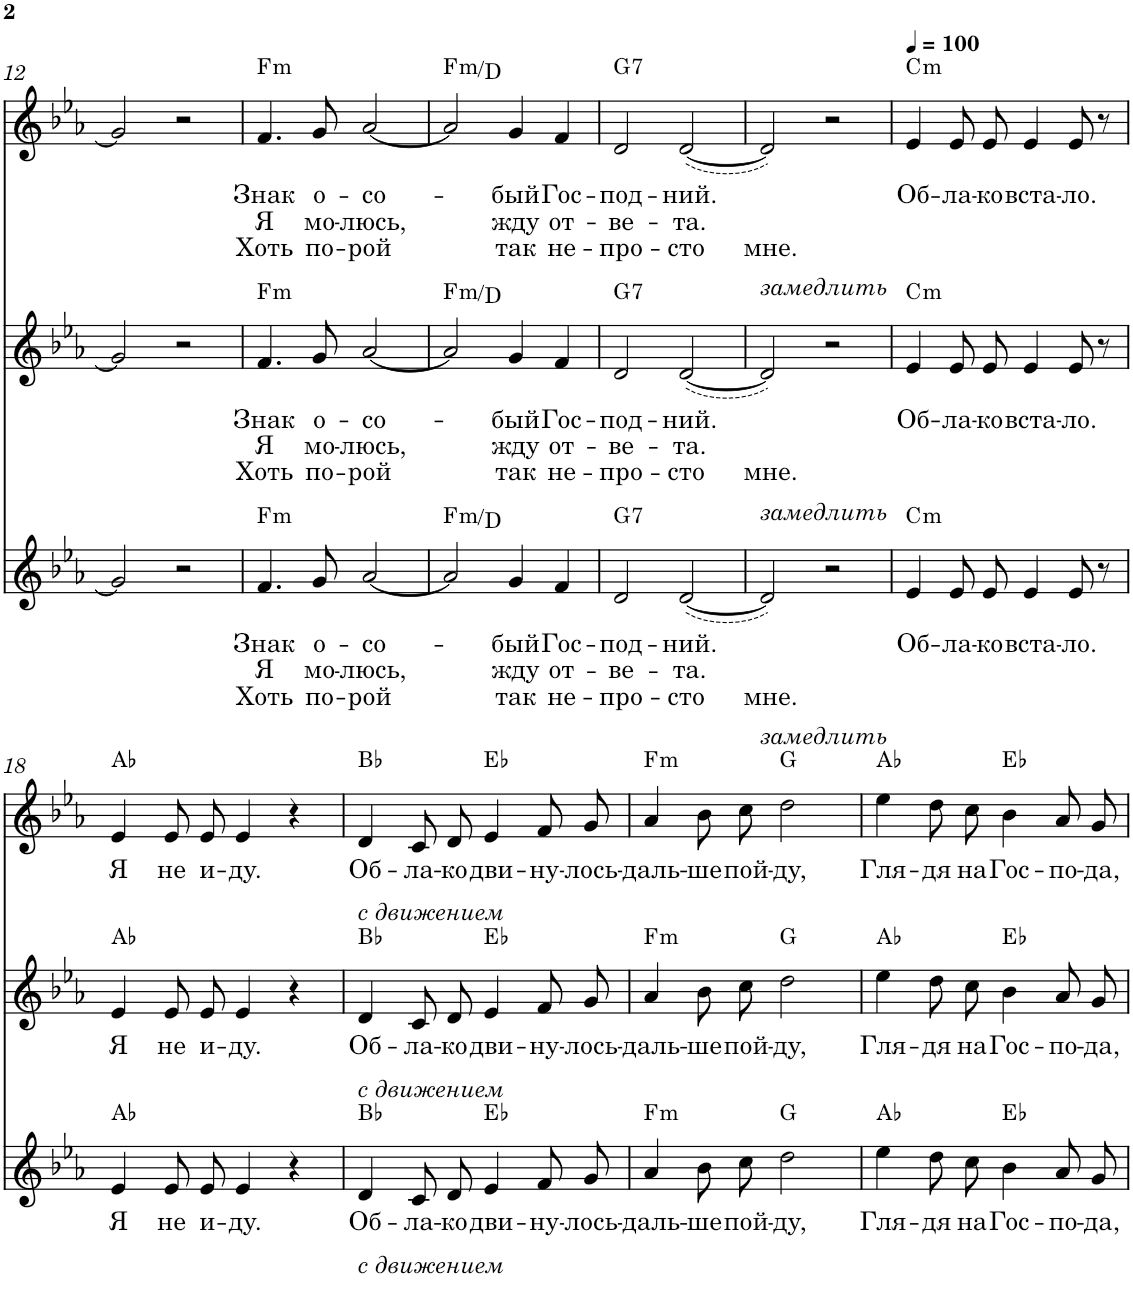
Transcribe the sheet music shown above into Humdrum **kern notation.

**kern	**text	**text	**text	**harte	**kern	**text	**text	**text	**harte	**kern	**text	**text	**text	**harte
*part3	*part3	*part3	*part3	*part3	*part2	*part2	*part2	*part2	*part2	*part1	*part1	*part1	*part1	*part1
*staff3	*staff3	*staff3	*staff3	*	*staff2	*staff2	*staff2	*staff2	*	*staff1	*staff1	*staff1	*staff1	*
*I"Oboe	*	*	*	*	*I"Violin	*	*	*	*	*I"Piano	*	*	*	*
*I'Ob	*	*	*	*	*I'Vln	*	*	*	*	*	*	*	*	*
!!LO:PB:g=z
*clefG2	*	*	*	*	*clefG2	*	*	*	*	*clefG2	*	*	*	*
*k[b-e-a-]	*	*	*	*	*k[b-e-a-]	*	*	*	*	*k[b-e-a-]	*	*	*	*
*c:	*	*	*	*	*c:	*	*	*	*	*c:	*	*	*	*
*M4/4	*	*	*	*	*M4/4	*	*	*	*	*M4/4	*	*	*	*
=12	=12	=12	=12	=12	=12	=12	=12	=12	=12	=12	=12	=12	=12	=12
2g/]	.	.	.	.	2g/]	.	.	.	.	2g/]	.	.	.	.
2r	.	.	.	.	2r	.	.	.	.	2r	.	.	.	.
=13	=13	=13	=13	=13	=13	=13	=13	=13	=13	=13	=13	=13	=13	=13
!	!LO:LY:b	!LO:LY:b	!LO:LY:b	!LO:H:kt=m	!	!LO:LY:b	!LO:LY:b	!LO:LY:b	!LO:H:kt=m	!	!LO:LY:b	!LO:LY:b	!LO:LY:b	!LO:H:kt=m
4.f/	Знак	Я	Хоть	F:min	4.f/	Знак	Я	Хоть	F:min	4.f/	Знак	Я	Хоть	F:min
!	!LO:LY:b	!LO:LY:b	!LO:LY:b	!	!	!LO:LY:b	!LO:LY:b	!LO:LY:b	!	!	!LO:LY:b	!LO:LY:b	!LO:LY:b	!
8g/	о-	мо-	по-	.	8g/	о-	мо-	по-	.	8g/	о-	мо-	по-	.
!	!LO:LY:b	!LO:LY:b	!LO:LY:b	!	!	!LO:LY:b	!LO:LY:b	!LO:LY:b	!	!	!LO:LY:b	!LO:LY:b	!LO:LY:b	!
[2a-/	-со-	-люсь,	-рой	.	[2a-/	-со-	-люсь,	-рой	.	[2a-/	-со-	-люсь,	-рой	.
=14	=14	=14	=14	=14	=14	=14	=14	=14	=14	=14	=14	=14	=14	=14
!	!	!	!	!LO:H:kt=m	!	!	!	!	!LO:H:kt=m	!	!	!	!	!LO:H:kt=m
2a-/]	.	.	.	F:min/6	2a-/]	.	.	.	F:min/6	2a-/]	.	.	.	F:min/6
!	!LO:LY:b	!LO:LY:b	!LO:LY:b	!	!	!LO:LY:b	!LO:LY:b	!LO:LY:b	!	!	!LO:LY:b	!LO:LY:b	!LO:LY:b	!
4g/	-бый	жду	так	.	4g/	-бый	жду	так	.	4g/	-бый	жду	так	.
!	!LO:LY:b	!LO:LY:b	!LO:LY:b	!	!	!LO:LY:b	!LO:LY:b	!LO:LY:b	!	!	!LO:LY:b	!LO:LY:b	!LO:LY:b	!
4f/	Гос-	от-	не-	.	4f/	Гос-	от-	не-	.	4f/	Гос-	от-	не-	.
=15	=15	=15	=15	=15	=15	=15	=15	=15	=15	=15	=15	=15	=15	=15
!	!LO:LY:b	!LO:LY:b	!LO:LY:b	!LO:H:kt=7	!	!LO:LY:b	!LO:LY:b	!LO:LY:b	!LO:H:kt=7	!	!LO:LY:b	!LO:LY:b	!LO:LY:b	!LO:H:kt=7
2d/	-под-	-ве-	-про-	G:7	2d/	-под-	-ве-	-про-	G:7	2d/	-под-	-ве-	-про-	G:7
!	!LO:LY:b	!LO:LY:b	!LO:LY:b	!	!	!LO:LY:b	!LO:LY:b	!LO:LY:b	!	!	!LO:LY:b	!LO:LY:b	!LO:LY:b	!
(<[2d/	-ний.	-та.	-сто	.	(<[2d/	-ний.	-та.	-сто	.	(<[2d/	-ний.	-та.	-сто	.
=16	=16	=16	=16	=16	=16	=16	=16	=16	=16	=16	=16	=16	=16	=16
!	!	!	!	!	!	!	!	!	!	!LO:TX:b:i:t=замедлить	!	!	!	!
!	!	!	!	!	!LO:TX:b:i:t=замедлить	!	!	!	!	!	!	!	!	!
!LO:TX:b:i:t=замедлить	!	!	!	!	!	!	!	!	!	!	!	!	!	!
!	!	!	!LO:LY:b	!	!	!	!	!LO:LY:b	!	!	!	!	!LO:LY:b	!
2d/])	.	.	мне.	.	2d/])	.	.	мне.	.	2d/])	.	.	мне.	.
2r	.	.	.	.	2r	.	.	.	.	2r	.	.	.	.
=17	=17	=17	=17	=17	=17	=17	=17	=17	=17	=17	=17	=17	=17	=17
*	*	*	*	*	*	*	*	*	*	*MM100	*	*	*	*
!	!LO:LY:b	!	!	!LO:H:kt=m	!	!LO:LY:b	!	!	!LO:H:kt=m	!	!LO:LY:b	!	!	!LO:H:kt=m
4e-/	Об-	.	.	C:min	4e-/	Об-	.	.	C:min	4e-/	Об-	.	.	C:min
!	!LO:LY:b	!	!	!	!	!LO:LY:b	!	!	!	!	!LO:LY:b	!	!	!
8e-/L	-ла-	.	.	.	8e-/L	-ла-	.	.	.	8e-/L	-ла-	.	.	.
!	!LO:LY:b	!	!	!	!	!LO:LY:b	!	!	!	!	!LO:LY:b	!	!	!
8e-/J	-ко	.	.	.	8e-/J	-ко	.	.	.	8e-/J	-ко	.	.	.
!	!LO:LY:b	!	!	!	!	!LO:LY:b	!	!	!	!	!LO:LY:b	!	!	!
4e-/	вста-	.	.	.	4e-/	вста-	.	.	.	4e-/	вста-	.	.	.
!	!LO:LY:b	!	!	!	!	!LO:LY:b	!	!	!	!	!LO:LY:b	!	!	!
8e-/	-ло.	.	.	.	8e-/	-ло.	.	.	.	8e-/	-ло.	.	.	.
8r	.	.	.	.	8r	.	.	.	.	8r	.	.	.	.
!!LO:LB:g=z
=18	=18	=18	=18	=18	=18	=18	=18	=18	=18	=18	=18	=18	=18	=18
!	!LO:LY:b	!	!	!	!	!LO:LY:b	!	!	!	!	!LO:LY:b	!	!	!
4e-/	Я	.	.	Ab:maj	4e-/	Я	.	.	Ab:maj	4e-/	Я	.	.	Ab:maj
!	!LO:LY:b	!	!	!	!	!LO:LY:b	!	!	!	!	!LO:LY:b	!	!	!
8e-/L	не	.	.	.	8e-/L	не	.	.	.	8e-/L	не	.	.	.
!	!LO:LY:b	!	!	!	!	!LO:LY:b	!	!	!	!	!LO:LY:b	!	!	!
8e-/J	и-	.	.	.	8e-/J	и-	.	.	.	8e-/J	и-	.	.	.
!	!LO:LY:b	!	!	!	!	!LO:LY:b	!	!	!	!	!LO:LY:b	!	!	!
4e-/	-ду.	.	.	.	4e-/	-ду.	.	.	.	4e-/	-ду.	.	.	.
4r	.	.	.	.	4r	.	.	.	.	4r	.	.	.	.
=19	=19	=19	=19	=19	=19	=19	=19	=19	=19	=19	=19	=19	=19	=19
!	!	!	!	!	!	!	!	!	!	!LO:TX:b:i:t=с движением	!	!	!	!
!	!	!	!	!	!LO:TX:b:i:t=с движением	!	!	!	!	!	!	!	!	!
!LO:TX:b:i:t=с движением	!	!	!	!	!	!	!	!	!	!	!	!	!	!
!	!LO:LY:b	!	!	!	!	!LO:LY:b	!	!	!	!	!LO:LY:b	!	!	!
4d/	Об-	.	.	Bb:maj	4d/	Об-	.	.	Bb:maj	4d/	Об-	.	.	Bb:maj
!	!LO:LY:b	!	!	!	!	!LO:LY:b	!	!	!	!	!LO:LY:b	!	!	!
8c/L	-ла-	.	.	.	8c/L	-ла-	.	.	.	8c/L	-ла-	.	.	.
!	!LO:LY:b	!	!	!	!	!LO:LY:b	!	!	!	!	!LO:LY:b	!	!	!
8d/J	-ко	.	.	.	8d/J	-ко	.	.	.	8d/J	-ко	.	.	.
!	!LO:LY:b	!	!	!	!	!LO:LY:b	!	!	!	!	!LO:LY:b	!	!	!
4e-/	дви-	.	.	Eb:maj	4e-/	дви-	.	.	Eb:maj	4e-/	дви-	.	.	Eb:maj
!	!LO:LY:b	!	!	!	!	!LO:LY:b	!	!	!	!	!LO:LY:b	!	!	!
8f/L	-ну-	.	.	.	8f/L	-ну-	.	.	.	8f/L	-ну-	.	.	.
!	!LO:LY:b	!	!	!	!	!LO:LY:b	!	!	!	!	!LO:LY:b	!	!	!
8g/J	-лось-	.	.	.	8g/J	-лось-	.	.	.	8g/J	-лось-	.	.	.
=20	=20	=20	=20	=20	=20	=20	=20	=20	=20	=20	=20	=20	=20	=20
!	!LO:LY:b	!	!	!LO:H:kt=m	!	!LO:LY:b	!	!	!LO:H:kt=m	!	!LO:LY:b	!	!	!LO:H:kt=m
4a-/	-даль-	.	.	F:min	4a-/	-даль-	.	.	F:min	4a-/	-даль-	.	.	F:min
!	!LO:LY:b	!	!	!	!	!LO:LY:b	!	!	!	!	!LO:LY:b	!	!	!
8b-\L	-ше	.	.	.	8b-\L	-ше	.	.	.	8b-\L	-ше	.	.	.
!	!LO:LY:b	!	!	!	!	!LO:LY:b	!	!	!	!	!LO:LY:b	!	!	!
8cc\J	пой-	.	.	.	8cc\J	пой-	.	.	.	8cc\J	пой-	.	.	.
!	!LO:LY:b	!	!	!	!	!LO:LY:b	!	!	!	!	!LO:LY:b	!	!	!
2dd\	-ду,	.	.	G:maj	2dd\	-ду,	.	.	G:maj	2dd\	-ду,	.	.	G:maj
=21	=21	=21	=21	=21	=21	=21	=21	=21	=21	=21	=21	=21	=21	=21
!	!LO:LY:b	!	!	!	!	!LO:LY:b	!	!	!	!	!LO:LY:b	!	!	!
4ee-\	Гля-	.	.	Ab:maj	4ee-\	Гля-	.	.	Ab:maj	4ee-\	Гля-	.	.	Ab:maj
!	!LO:LY:b	!	!	!	!	!LO:LY:b	!	!	!	!	!LO:LY:b	!	!	!
8dd\L	-дя	.	.	.	8dd\L	-дя	.	.	.	8dd\L	-дя	.	.	.
!	!LO:LY:b	!	!	!	!	!LO:LY:b	!	!	!	!	!LO:LY:b	!	!	!
8cc\J	на	.	.	.	8cc\J	на	.	.	.	8cc\J	на	.	.	.
!	!LO:LY:b	!	!	!	!	!LO:LY:b	!	!	!	!	!LO:LY:b	!	!	!
4b-\	Гос-	.	.	Eb:maj	4b-\	Гос-	.	.	Eb:maj	4b-\	Гос-	.	.	Eb:maj
!	!LO:LY:b	!	!	!	!	!LO:LY:b	!	!	!	!	!LO:LY:b	!	!	!
8a-/L	-по-	.	.	.	8a-/L	-по-	.	.	.	8a-/L	-по-	.	.	.
!	!LO:LY:b	!	!	!	!	!LO:LY:b	!	!	!	!	!LO:LY:b	!	!	!
8g/J	-да,	.	.	.	8g/J	-да,	.	.	.	8g/J	-да,	.	.	.
=	=	=	=	=	=	=	=	=	=	=	=	=	=	=
*-	*-	*-	*-	*-	*-	*-	*-	*-	*-	*-	*-	*-	*-	*-
